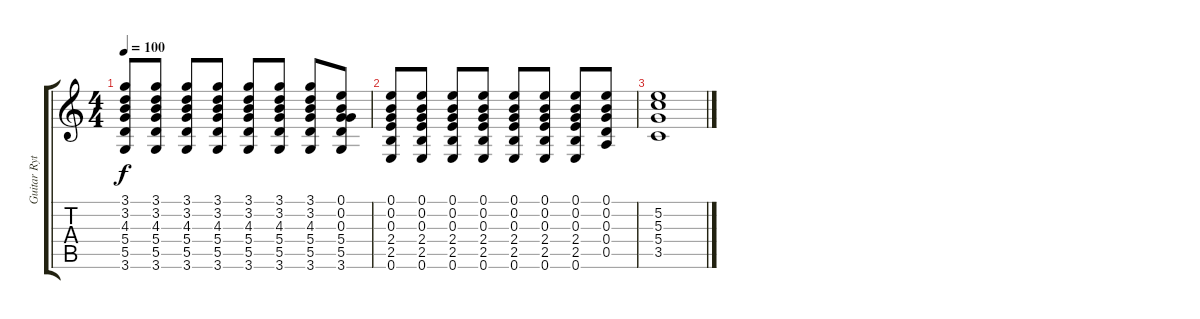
\track ("Guitar Rythm (Abe)" "Guitar Ryt") {instrument overdrivenguitar}
\staff {score tabs}
\tuning (E4 B3 G3 D3 A2 E2) {hide}
\ts (4 4)
\tempo 100
\clef g2
\ks c
(3.1 3.2 4.3 5.4 5.5 3.6).8{dy f} (3.1 3.2 4.3 5.4 5.5 3.6).8 (3.1 3.2 4.3 5.4 5.5 3.6).8 (3.1 3.2 4.3 5.4 5.5 3.6).8 (3.1 3.2 4.3 5.4 5.5 3.6).8 (3.1 3.2 4.3 5.4 5.5 3.6).8 (3.1 3.2 4.3 5.4 5.5 3.6).8 (0.1 0.2 0.3 5.4 5.5 3.6).8 |
(0.1 0.2 0.3 2.4 2.5 0.6).8 (0.1 0.2 0.3 2.4 2.5 0.6).8 (0.1 0.2 0.3 2.4 2.5 0.6).8 (0.1 0.2 0.3 2.4 2.5 0.6).8 (0.1 0.2 0.3 2.4 2.5 0.6).8 (0.1 0.2 0.3 2.4 2.5 0.6).8 (0.1 0.2 0.3 2.4 2.5 0.6).8 (0.1 0.2 0.3 0.4 0.5).8 |
(5.2 5.3 5.4 3.5).1{volume 0}
